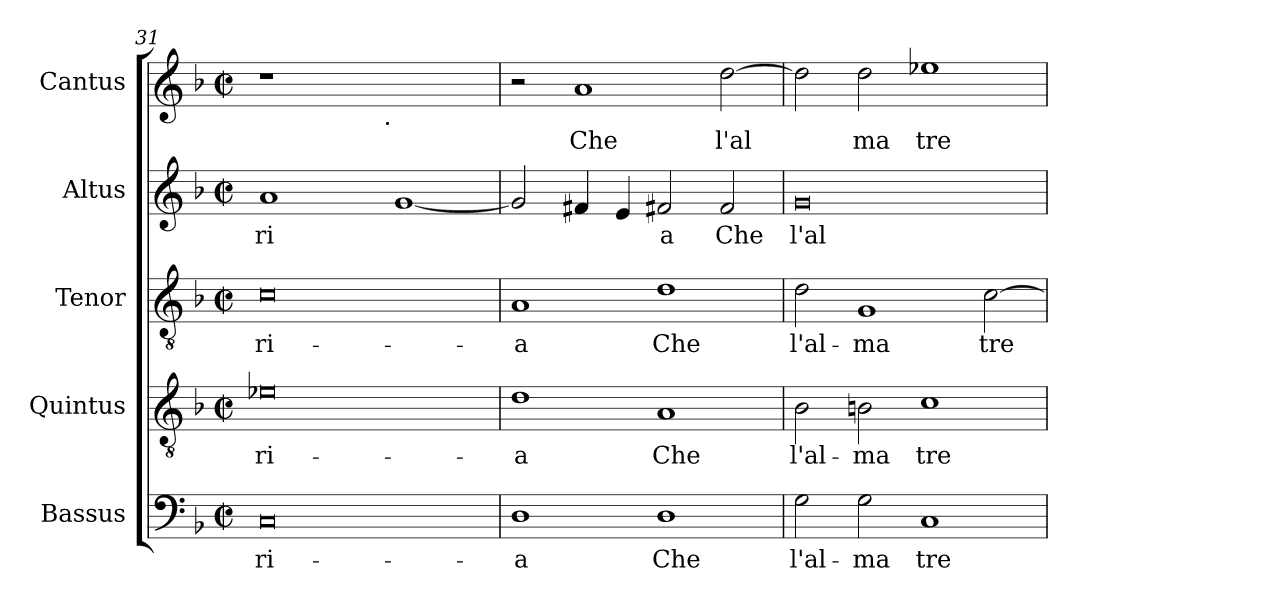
**kern	**text	**kern	**text	**kern	**text	**kern	**text	**kern	**text
*part5	*part5	*part4	*part4	*part3	*part3	*part2	*part2	*part1	*part1
*staff5	*staff5	*staff4	*staff4	*staff3	*staff3	*staff2	*staff2	*staff1	*staff1
*I"Bassus	*	*I"Quintus	*	*I"Tenor	*	*I"Altus	*	*I"Cantus	*
*clefF4	*	*clefGv2	*	*clefGv2	*	*clefG2	*	*clefG2	*
*k[b-]	*	*k[b-]	*	*k[b-]	*	*k[b-]	*	*k[b-]	*
*F:	*	*F:	*	*F:	*	*F:	*	*F:	*
*M2/2	*	*M2/2	*	*M2/2	*	*M2/2	*	*M2/2	*
*met(c|)	*	*met(c|)	*	*met(c|)	*	*met(c|)	*	*met(c|)	*
=31	=31	=31	=31	=31	=31	=31	=31	=31	=31
!	!LO:LY:b:cj	!	!LO:LY:b:cj	!	!LO:LY:b:cj	!	!LO:LY:b:cj	!	!
*	*	*	*	*	*	*	*	*^	*
0C	ri-	0e-X	ri-	0c	ri-	1a	ri	1r	2ryy	.
.	.	.	.	.	.	.	.	.	4...ryy	.
!	!	!	!	!	!	!	!	!	!LO:TX:b:t=.	!
.	.	.	.	.	.	.	.	.	1ryy	.
!	!	!	!	!	!	!	!LO:LY:b:cj	!	!	!
.	.	.	.	.	.	[<1g	.	1ryy	.	.
.	.	.	.	.	.	.	.	.	32ryy	.
=32	=32	=32	=32	=32	=32	=32	=32	=32	=32	=32
!	!LO:LY:b:cj	!	!LO:LY:b:cj	!	!LO:LY:b:cj	!	!LO:LY:b:cj	!	!	!
*	*	*	*	*	*	*	*	*v	*v	*
1D	-a	1d	-a	1A	-a	2g/]	.	2r	.
!	!	!	!	!	!	!	!LO:LY:b:cj	!	!LO:LY:b:cj
.	.	.	.	.	.	4f#/	.	1a	Che
!	!	!	!	!	!	!	!LO:LY:b:cj	!	!
.	.	.	.	.	.	4e/	.	.	.
!	!LO:LY:b:cj	!	!LO:LY:b:cj	!	!LO:LY:b:cj	!	!LO:LY:b:cj	!	!
1D	Che	1A	Che	1d	Che	2f#X/	a	.	.
!	!	!	!	!	!	!	!LO:LY:b:cj	!	!LO:LY:b:cj
.	.	.	.	.	.	2f#/	Che	[>2dd\	l'al
=33	=33	=33	=33	=33	=33	=33	=33	=33	=33
!	!LO:LY:b:cj	!	!LO:LY:b:cj	!	!LO:LY:b:cj	!	!LO:LY:b:cj	!	!LO:LY:b:cj
2G\	l'al-	2B-\	l'al-	2d\	l'al-	0g	l'al	2dd\]	.
!	!LO:LY:b:cj	!	!LO:LY:b:cj	!	!LO:LY:b:cj	!	!	!	!LO:LY:b:cj
2G\	-ma	2Bn\	-ma	1G	-ma	.	.	2dd\	ma
!	!LO:LY:b:cj	!	!LO:LY:b:cj	!	!	!	!	!	!LO:LY:b:cj
1C	tre-	1c	tre-	.	.	.	.	1ee-X	tre
!	!	!	!	!	!LO:LY:b:cj	!	!	!	!
.	.	.	.	[<2c\	tre-	.	.	.	.
=	=	=	=	=	=	=	=	=	=
*-	*-	*-	*-	*-	*-	*-	*-	*-	*-
